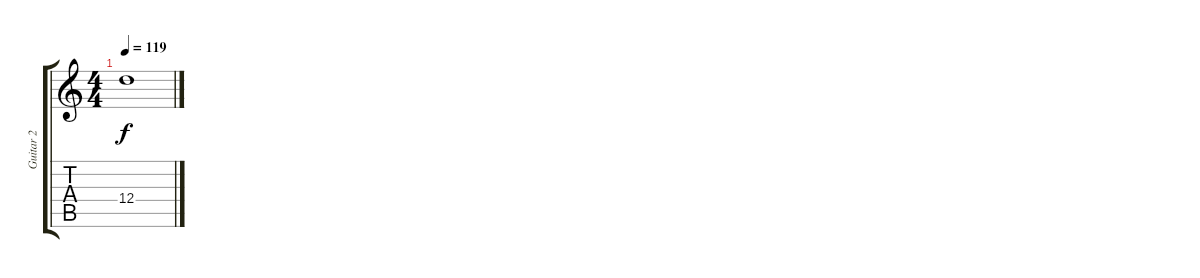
\track ("Guitar 2" "Guitar 2") {instrument electricguitarclean}
\staff {score tabs}
\tuning (E4 B3 G3 D3 A2 E2) {hide}
\ts (4 4)
\tempo 119
\clef g2
\ks c
12.4{t}.1{dy f}
